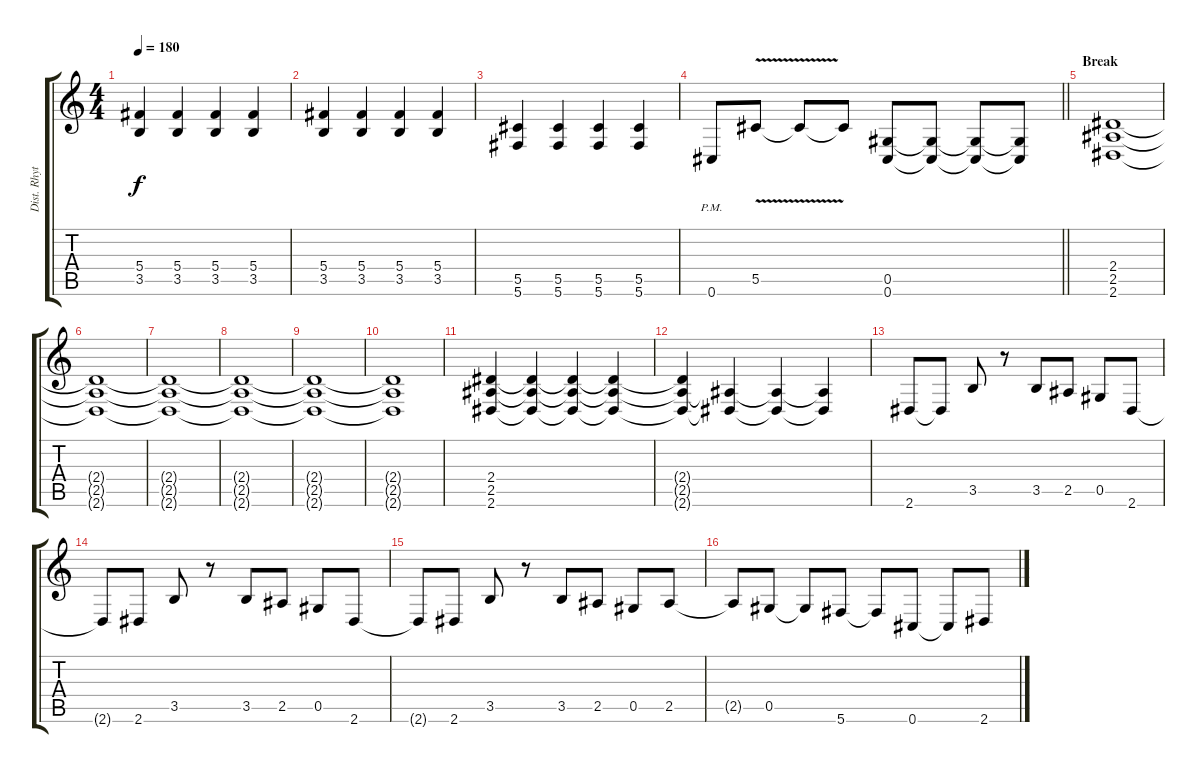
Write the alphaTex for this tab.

\track ("Dist. Rhytm Guitar [R]" "Dist. Rhyt") {instrument distortionguitar}
\staff {score tabs}
\tuning (Eb4 Bb3 Gb3 Db3 Ab2 Db2) {hide}
\ts (4 4)
\tempo 180
\clef g2
\ks c
(5.4 3.5).4{dy f} (5.4 3.5).4 (5.4 3.5).4 (5.4 3.5).4 |
(5.4 3.5).4 (5.4 3.5).4 (5.4 3.5).4 (5.4 3.5).4 |
(5.5 5.6).4 (5.5 5.6).4 (5.5 5.6).4 (5.5 5.6).4 |
\barLineRight lightlight
0.6{pm}.8 5.5{v}.8 5.5{t}.8 5.5{t}.8 (0.5 0.6).8 (0.5{t} 0.6{t}).8 (0.5{t} 0.6{t}).8 (0.5{t} 0.6{t}).8 |
\section ("" "Break")
(2.4 2.5 2.6).1 |
(2.4{t} 2.5{t} 2.6{t}).1 |
(2.4{t} 2.5{t} 2.6{t}).1{volume 0} |
(2.4{t} 2.5{t} 2.6{t}).1 |
(2.4{t} 2.5{t} 2.6{t}).1 |
(2.4{t} 2.5{t} 2.6{t}).1 |
(2.4 2.5 2.6).4{volume 13} (2.4{t} 2.5{t} 2.6{t}).4 (2.4{t} 2.5{t} 2.6{t}).4 (2.4{t} 2.5{t} 2.6{t}).4{volume 0} |
(2.4{t} 2.5{t} 2.6{t}).4 (2.5{t} 2.6{t}).4{volume 13} (2.5{t} 2.6{t}).4 (2.5{t} 2.6{t}).4 |
2.6.8 2.6{t}.8 3.5.8 r.8 3.5.8 2.5.8 0.5.8 2.6.8 |
2.6{t}.8 2.6.8 3.5.8 r.8 3.5.8 2.5.8 0.5.8 2.6.8 |
2.6{t}.8 2.6.8 3.5.8 r.8 3.5.8 2.5.8 0.5.8 2.5.8 |
2.5{t}.8 0.5.8 0.5{t}.8 5.6.8 5.6{t}.8 0.6.8 0.6{t}.8 2.6.8
